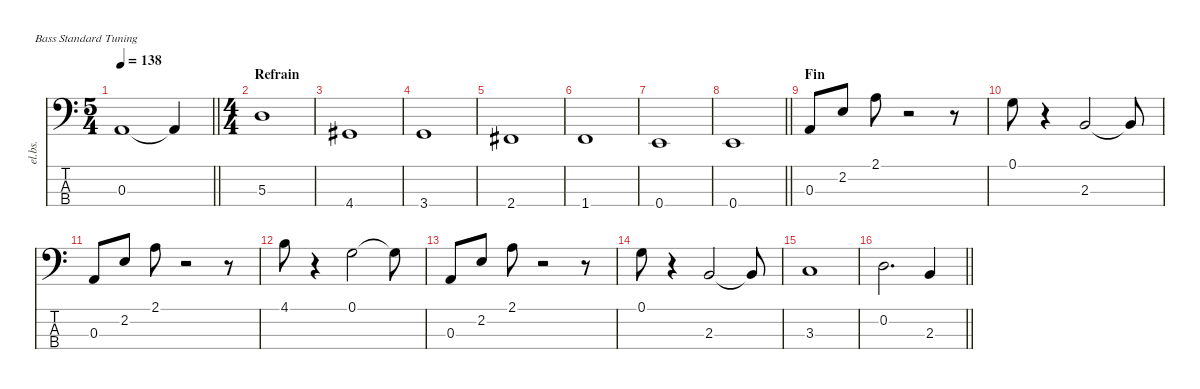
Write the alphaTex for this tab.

\defaultSystemsLayout 4
\hideDynamics
\bracketExtendMode nobrackets
\track ("Basse" "el.bs.") {instrument electricbassfinger}
\staff {score tabs}
\tuning (G2 D2 A1 E1)
\ts (5 4)
\tempo 138
\clef f4
\barLineRight lightlight
\ks aminor
0.3.1{dy f beam Up} 0.3{t}.4{beam Up} |
\ts (4 4)
\beaming (8 2 2 2 2)
\section ("" "Refrain")
5.3.1{beam Down} |
4.4{acc #}.1{beam Up} |
3.4.1{beam Up} |
2.4{acc #}.1{beam Up} |
1.4.1{beam Up} |
0.4.1{beam Up} |
\barLineRight lightlight
0.4.1{beam Up} |
\section ("" "Fin")
0.3.8{beam Up} 2.2.8{beam Up} 2.1.8{beam Down} r.2{beam Down} r.8{beam Down} |
0.1.8{beam Down} r.4{beam Down} 2.3.2{beam Up} 2.3{t}.8{beam Up} |
0.3.8{beam Up} 2.2.8{beam Up} 2.1.8{beam Down} r.2{beam Down} r.8{beam Down} |
4.1.8{beam Down} r.4{beam Down} 0.1.2{beam Down} 0.1{t}.8{beam Down} |
0.3.8{beam Up} 2.2.8{beam Up} 2.1.8{beam Down} r.2{beam Down} r.8{beam Down} |
0.1.8{beam Down} r.4{beam Down} 2.3.2{beam Up} 2.3{t}.8{beam Up} |
3.3.1{beam Up} |
\barLineRight lightlight
0.2.2{d beam Down} 2.3.4{beam Up}
